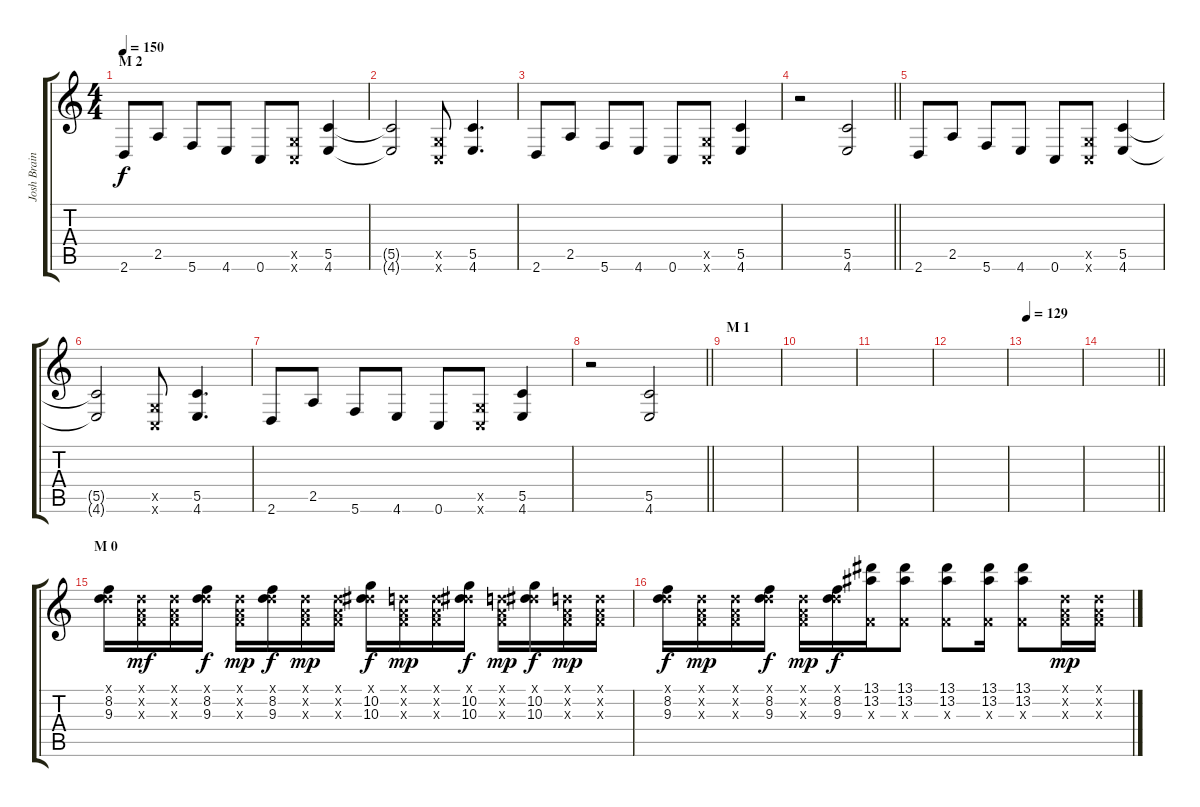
\track ("Josh Brainard" "Josh Brain") {instrument distortionguitar}
\staff {score tabs}
\tuning (D4 A3 F3 C3 G2 C2) {hide}
\ts (4 4)
\section ("" "M 2")
\tempo 150
\clef g2
\ks c
2.6.8{dy f} 2.5.8 5.6.8 4.6.8 0.6.8 (0.5{x} 0.6{x}).8 (5.5 4.6).4 |
(5.5{t} 4.6{t}).2 (0.5{x} 0.6{x}).8 (5.5 4.6).4{d} |
2.6.8 2.5.8 5.6.8 4.6.8 0.6.8 (0.5{x} 0.6{x}).8 (5.5 4.6).4 |
\barLineRight lightlight
r.2 (5.5 4.6).2 |
2.6.8 2.5.8 5.6.8 4.6.8 0.6.8 (0.5{x} 0.6{x}).8 (5.5 4.6).4 |
(5.5{t} 4.6{t}).2 (0.5{x} 0.6{x}).8 (5.5 4.6).4{d} |
2.6.8 2.5.8 5.6.8 4.6.8 0.6.8 (0.5{x} 0.6{x}).8 (5.5 4.6).4 |
\barLineRight lightlight
r.2 (5.5 4.6).2 |
\section ("" "M 1")
|
|
|
|
\tempo 129
|
\barLineRight lightlight
|
\section ("" "M 0")
(0.1{x} 8.2 9.3).16{balance 0 instrument electricguitarclean} (0.1{x} 0.2{x} 0.3{x}).16{dy mf} (0.1{x} 0.2{x} 0.3{x}).16 (0.1{x} 8.2 9.3).16{dy f} (0.1{x} 0.2{x} 0.3{x}).16{dy mp} (0.1{x} 8.2 9.3).16{dy f} (0.1{x} 0.2{x} 0.3{x}).16{dy mp} (0.1{x} 0.2{x} 0.3{x}).16 (0.1{x} 10.2 10.3).16{dy f} (0.1{x} 0.2{x} 0.3{x}).16{dy mp} (0.1{x} 0.2{x} 0.3{x}).16 (0.1{x} 10.2 10.3).16{dy f} (0.1{x} 0.2{x} 0.3{x}).16{dy mp} (0.1{x} 10.2 10.3).16{dy f} (0.1{x} 0.2{x} 0.3{x}).16{dy mp} (0.1{x} 0.2{x} 0.3{x}).16 |
(0.1{x} 8.2 9.3).16{dy f} (0.1{x} 0.2{x} 0.3{x}).16{dy mp} (0.1{x} 0.2{x} 0.3{x}).16 (0.1{x} 8.2 9.3).16{dy f} (0.1{x} 0.2{x} 0.3{x}).16{dy mp} (0.1{x} 8.2 9.3).16{dy f} (13.1 13.2 0.3{x}).16 (13.1 13.2 0.3{x}).8 (13.1 13.2 0.3{x}).8 (13.1 13.2 0.3{x}).16 (13.1 13.2 0.3{x}).8 (0.1{x} 0.2{x} 0.3{x}).16{dy mp} (0.1{x} 0.2{x} 0.3{x}).16
